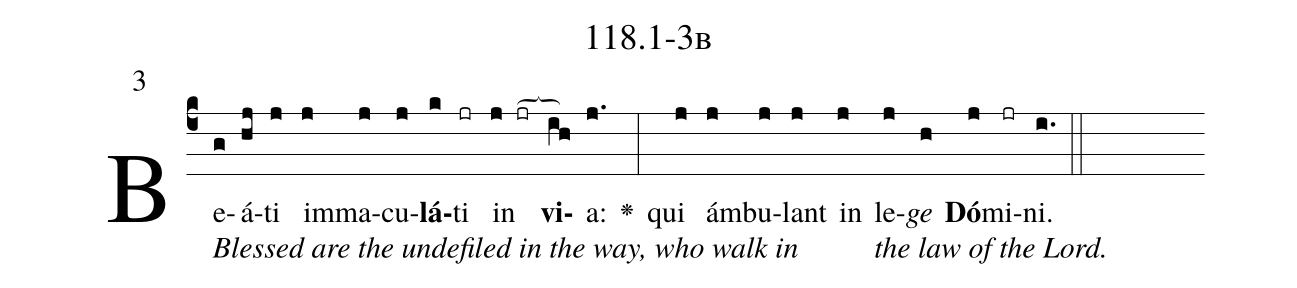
name: 118.1-3b;
mode: 3;
%%
(c4)Be[Blessed are the undefiled in the way, who walk in](g)á(hj)ti(j) im(j)ma(j)cu(j)<b>lá</b>(k)ti(jr) in(j jr[ocb:1;6mm]) <b>vi</b>(ih)a:(j.)
<v>\greheightstar</v>(:) qui(j) ám(j)bu(j)lant(j) in(j) le[the law of the Lord.](j)<i>ge</i>(h) <b>Dó</b>(j)mi(jr)ni.(i.) (::)
%E(j) u(j) o(j) u(h) a(j) e.(i.) (::)
